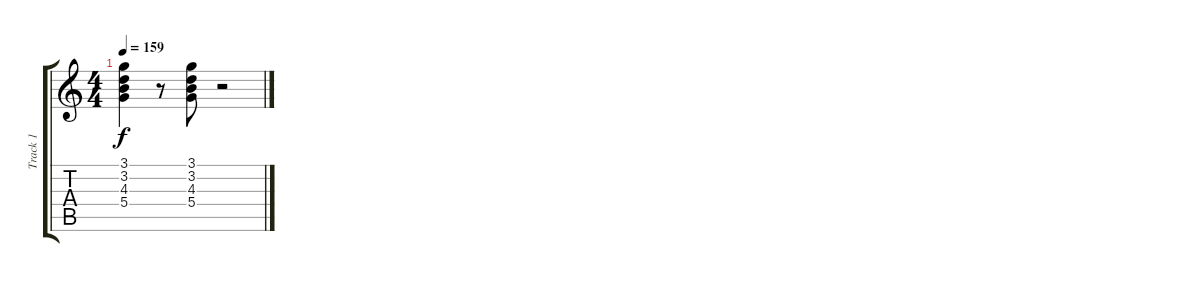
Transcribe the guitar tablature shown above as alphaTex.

\track ("Track 1" "Track 1") {instrument electricguitarclean}
\staff {score tabs}
\tuning (E4 B3 G3 D3 A2 E2) {hide}
\ts (4 4)
\tempo 159
\clef g2
\ks c
(3.1 3.2 4.3 5.4).4{dy f} r.8 (3.1 3.2 4.3 5.4).8 r.2
